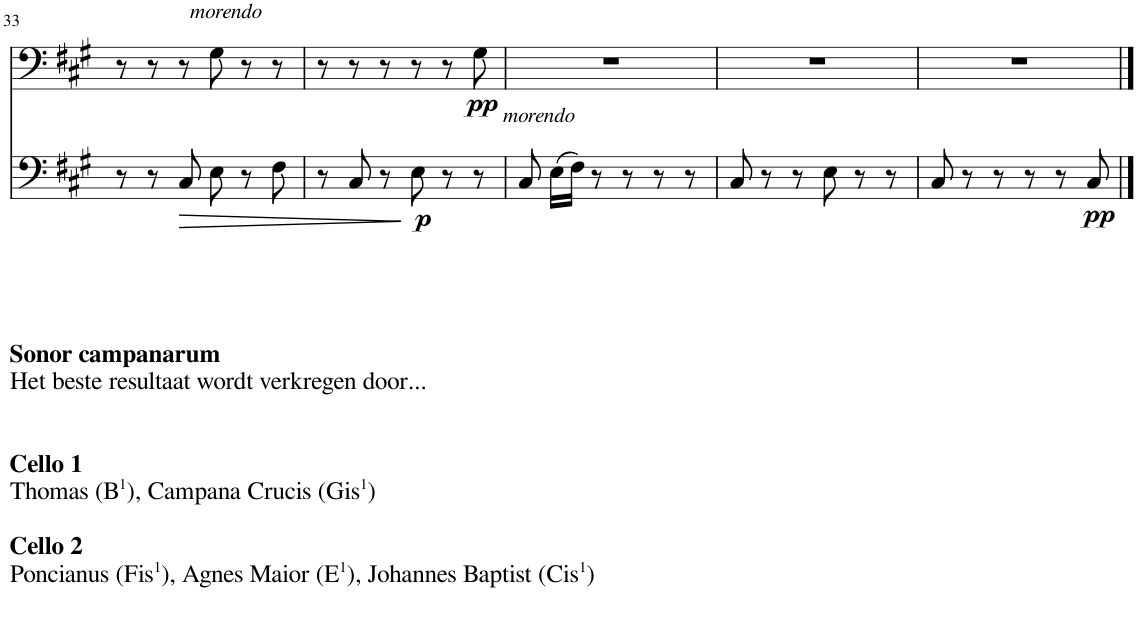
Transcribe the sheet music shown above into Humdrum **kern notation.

**kern	**dynam	**kern	**dynam
*part2	*part2	*part1	*part1
*staff2	*staff2	*staff1	*staff1
*I"Cello 2	*	*I"Cello 1	*
!!LO:PB:g=z
*clefF4	*	*clefF4	*
*k[f#c#g#]	*	*k[f#c#g#]	*
*M6/8	*	*M6/8	*
=33	=33	=33	=33
!LO:TX:b:B:t=Sonor campanarum	!	!	!
!LO:TX:b:t=Het beste resultaat wordt verkregen door...	!	!	!
!LO:TX:b:B:t=Cello 1	!	!	!
!LO:TX:b:t=Thomas (B	!	!	!
!LO:TX:b:t=1	!	!	!
!LO:TX:b:t=), Campana Crucis (Gis	!	!	!
!LO:TX:b:t=1	!	!	!
!LO:TX:b:t=)	!	!	!
!LO:TX:b:B:t=Cello 2	!	!	!
!LO:TX:b:t=Poncianus (Fis	!	!	!
!LO:TX:b:t=1	!	!	!
!LO:TX:b:t=), Agnes Maior (E	!	!	!
!LO:TX:b:t=1	!	!	!
!LO:TX:b:t=), Johannes Baptist (Cis	!	!	!
!LO:TX:b:t=1	!	!	!
!LO:TX:b:t=)	!	!	!
8r	.	8r	.
8r	.	8r	.
!	!LO:HP:b	!	!
8C#/	>	8r	.
!	!	!LO:TX:a:i:t=morendo	!
8E\	.	8G#\	.
8r	.	8r	.
8F#\	.	8r	.
=34	=34	=34	=34
8r	.	8r	.
8C#/	.	8r	.
8r	.	8r	.
!	!LO:DY:n=1:b	!	!
8E\	] p	8r	.
8r	.	8r	.
!	!	!	!LO:DY:b
8r	.	8G#\	pp
=35	=35	=35	=35
!LO:TX:a:i:t=morendo	!	!	!
8C#/	.	2.r	.
(16E\LL	.	.	.
16F#\JJ)	.	.	.
8r	.	.	.
8r	.	.	.
8r	.	.	.
8r	.	.	.
=36	=36	=36	=36
8C#/	.	2.r	.
8r	.	.	.
8r	.	.	.
8E\	.	.	.
8r	.	.	.
8r	.	.	.
=37	=37	=37	=37
8C#/	.	2.r	.
8r	.	.	.
8r	.	.	.
8r	.	.	.
8r	.	.	.
!	!LO:DY:b	!	!
8C#/	pp	.	.
==	==	==	==
*-	*-	*-	*-
